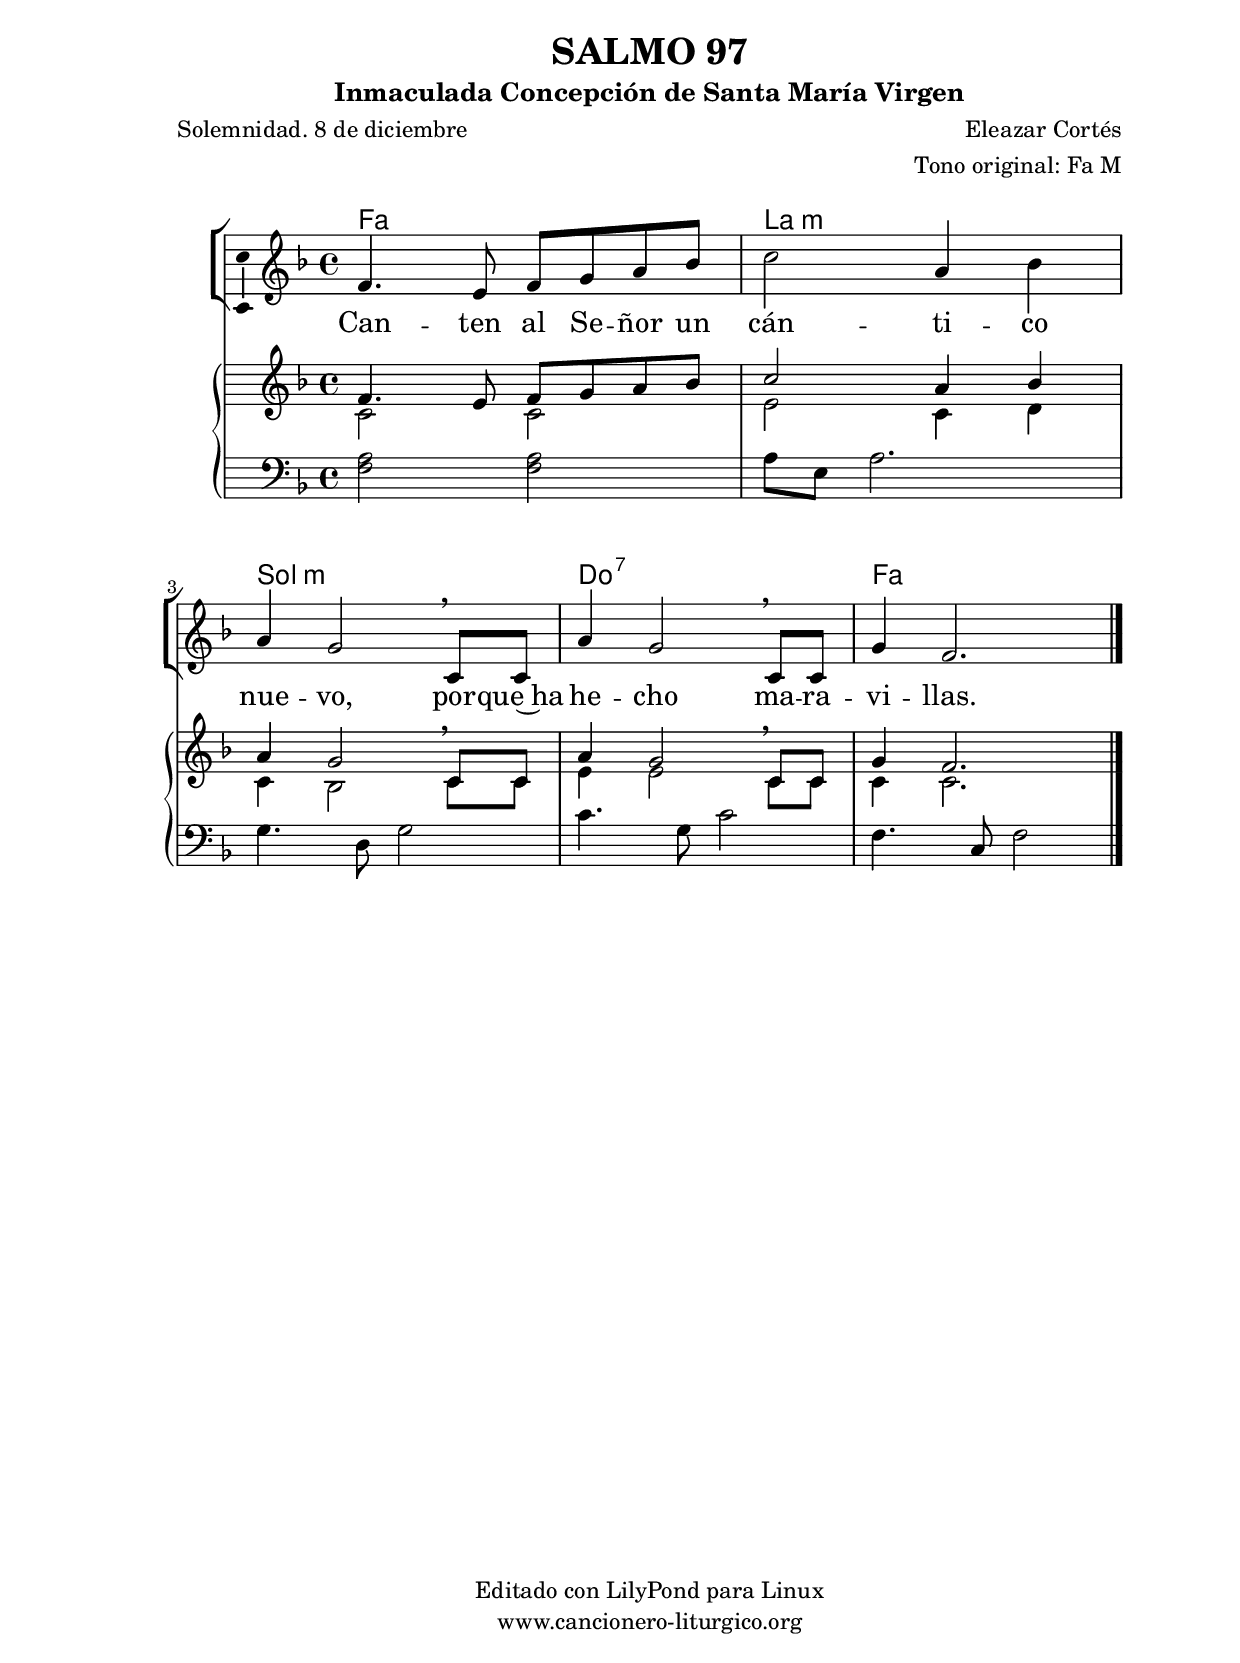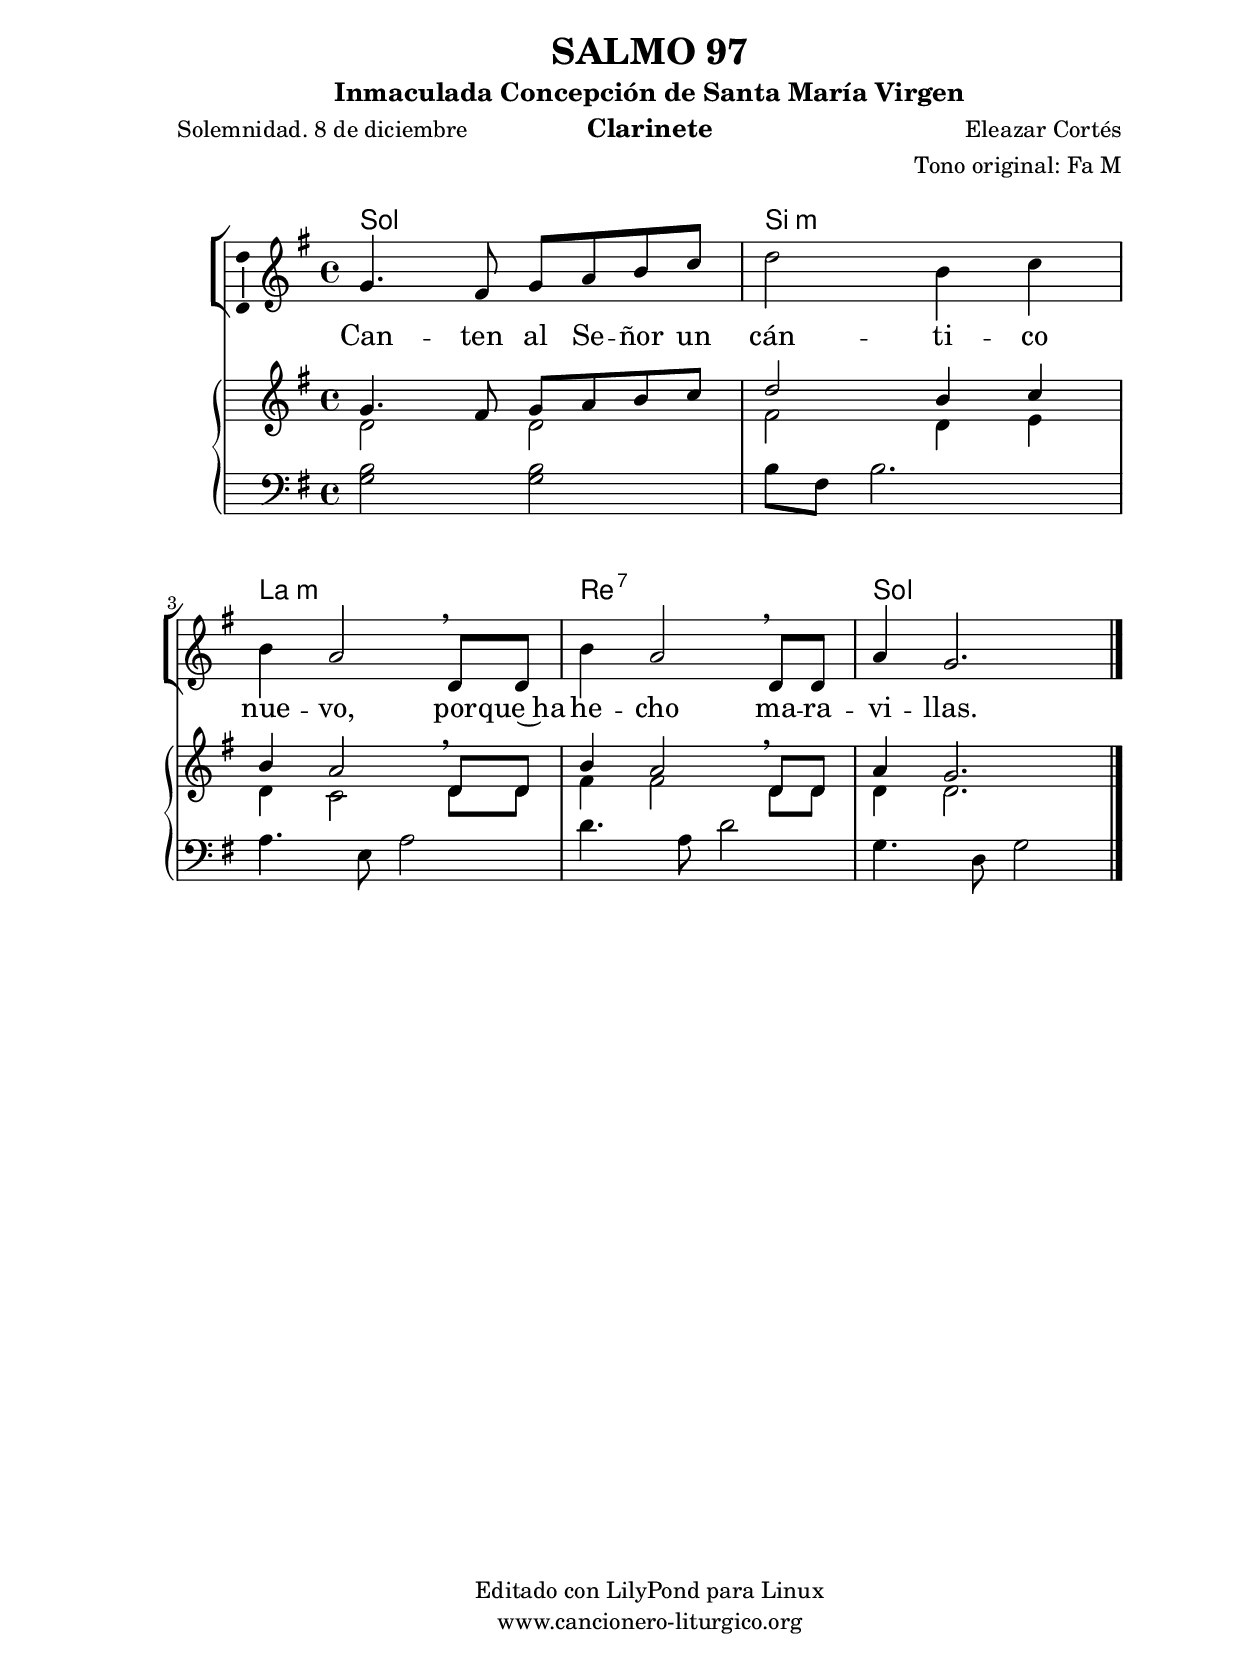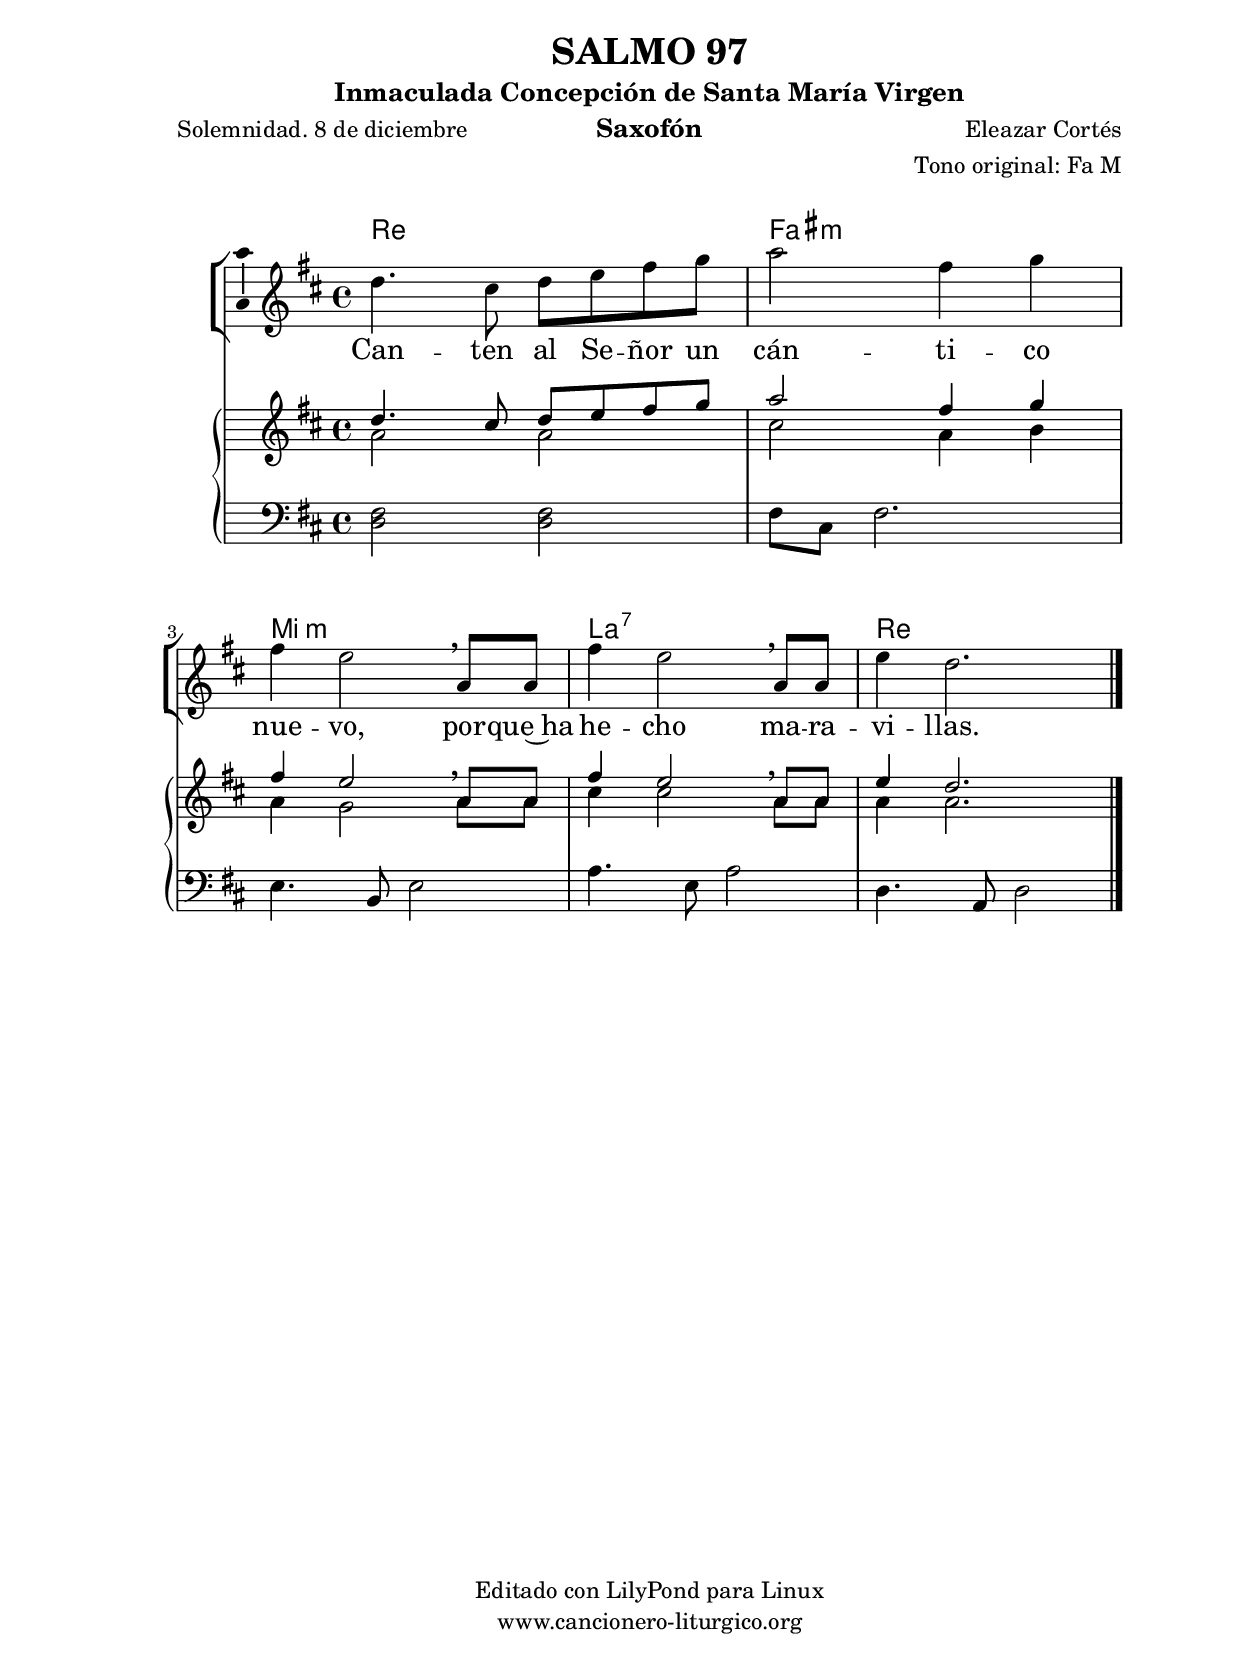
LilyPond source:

%
%para convertir .midi en .wav:
%timidity filename.midi -Ow -o finename.wav
%
%
%Para convertir de .wav a .mp3:
%lame -h -m j filename.wav
%
%
%para escuchar el midi:
%timidity nombrefichero.midi
%


%versión de lilypond para la que se ha escrito esta partitura:
\version "2.16.0"

	%Tamaño papel
	#(set-default-paper-size "a4")
	%Tamaño partitura
	#(set-global-staff-size 20)
	%No responde al pulsar sobre una nota
	#(ly:set-option 'point-and-click #f)

%parámetros del encabezamiento:
\header {
	title = "SALMO 97"
	subtitle = "Inmaculada Concepción de Santa María Virgen"
	composer = "Eleazar Cortés"
	poet = "Solemnidad. 8 de diciembre"
	meter = ""
	arranger = "Tono original: Fa M"
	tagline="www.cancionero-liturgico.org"
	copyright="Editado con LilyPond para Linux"
	}

%parámetros asociados al papel:
\paper  {
	oddHeaderMarkup = \markup {\fill-line { \on-the-fly #not-first-page \fromproperty #'header:title \on-the-fly #not-first-page \fromproperty #'header:composer }}
	evenHeaderMarkup = \markup {\fill-line { \fromproperty #'header:composer \fromproperty #'header:title }}
	#(set-paper-size "a4")
	print-page-number = ##f
	first-page-number = 1
	print-first-page-number = ##f
%	head-separation = 3.0 \cm
	top-margin = 2.0 \cm
	bottom-margin = 0.5\cm
%%%	bottom-margin = -1.0\cm
	left-margin = 3.0 \cm
	line-width = 16.0 \cm 
	indent = 8\mm
	interscoreline = 2.\mm
	between-system-space = 15\mm
%	para que las partituras no llenen la hoja:
	ragged-bottom = ##t
%	idem para la última hoja:
	ragged-last-bottom = ##f
%	para que las partituras llenen el ancho del papel:
	ragged-last = ##f
	after-title-space = 2.5 \cm
%page-count=1
%system-count=8

	%Flexible Vertical Spacing
%	markup-markup-spacing =
%	#'((basic-distance . 15) (minimum-distance . 15) (padding . 3))
	markup-system-spacing =
	#'((basic-distance . 15) (minimum-distance . 15) (padding . 3))
	system-system-spacing =
	#'((basic-distance . 15) (minimum-distance . 15) (padding . 3))
	score-system-spacing =
	#'((basic-distance . 15) (minimum-distance . 15) (padding . 5))
%	top-system-spacing = % header
%	#'((basic-distance . 8) (minimum-distance . 0) (padding . 3))
%	top-markup-spacing =
%	#'((basic-distance . 20) (minimum-distance . 20) (padding . 3))
	last-bottom-spacing = % footer
	#'((basic-distance . 5) (minimum-distance . 5) (padding . 3))
%	score-markup-spacing =
%	#'((basic-distance . 16) (minimum-distance . 13) (padding . 3))

	}


%parámetros que afectan a toda la partitura:
global =  {
	%clave de sol (G):
	\clef G
	%armadura:
%	\transpose f a
	\key f \major
	\tempo 4=108
	\set Score.tempoHideNote = ##t
	}


acordes = {
	\italianChords
	\chordmode {
%	\transpose f a
{

f1 a:m g:m c:7 f

	}
	}
}

melodia = 
%	\transpose f a
{
	\relative c'{
	\time 4/4

f4. e8 f g a bes
c2 a4 bes
a4 g2 \breathe c,8 c
a'4 g2 \breathe c,8 c
g'4 f2.

	\bar "|."
	}
	}


melodiatres = 
%	\transpose e f
{
	\relative c'{
	\time 4/4

<<
\new Voice
{\voiceOne
\stemUp
f4. e8 f g a bes
c2 a4 bes
a4 g2 \breathe c,8 c
a'4 g2 \breathe c,8 c
g'4 f2.
}
\new Voice
{\voiceTwo
\stemDown
c2 c
e2 c4 d
c4 bes2 c8 c
e4 e2 c8 c
c4 c2.
}
>>

	\bar "|."
	}
	}

melodiacuatro = 
%	\transpose e f
{
	\relative c{

%clave de fa (F):
\clef F

	\time 4/4

<f a>2 <f a>
a8 e a2.
g4. d8 g2
c4. g8 c2
f,4. c8 f2

	\bar "|."
	}
	}


texto = \lyricmode {
Can -- ten al Se -- ñor un cán -- ti -- co nue -- vo,
por -- que~ha he -- cho ma -- ra -- vi -- llas.
	}


acordesStaff = \context ChordNames = acordesStaff <<
	\set chordChanges = ##t
	\acordes
	>>


vozStaff = \context Voice = vozStaff
\with {\consists "Ambitus_engraver"}
<<
%	\set Staff.instrumentName = ""
%	\set Staff.shortInstrumentName = ""
%	\set Staff.midiInstrument = #"clarinet"
%	\set Staff.midiInstrument = #"cello"
%	\set Staff.midiInstrument = #"flute"
	\set Staff.midiInstrument = #"electric guitar (jazz)"
%	\set Staff.midiInstrument = #"english horn"
%	\set Staff.midiInstrument = #"violin"
%	\set Staff.midiInstrument = #"glockenspiel"
	\set Staff.midiMinimumVolume = #0.7
	\set Staff.midiMaximumVolume = #0.9
	\global
	\melodia
	>>

voztresStaff = \context Voice = voztresStaff
<<
	\override Staff.StaffSymbol #'staff-space = #(magstep -0.35)
	\set Staff.midiInstrument = #"violin"
	\set Staff.midiMinimumVolume = #0.4
	\set Staff.midiMaximumVolume = #0.5
	\global
	\relative c' \melodiatres
	>>

vozcuatroStaff = \context Voice = vozcuatroStaff
<<
	\override Staff.StaffSymbol #'staff-space = #(magstep -0.35)
	\set Staff.midiInstrument = #"electric bass (finger)"
	\set Staff.midiMinimumVolume = #0.9
	\set Staff.midiMaximumVolume = #0.9
	\global
	\relative c' \melodiacuatro
	>>

textoStaff = \context Lyrics = textoStaff <<
	\lyricsto vozStaff \texto
	>>

\book {
	\score {
<<
		\context ChoirStaff {
			\override StaffGroup.SystemStartBracket #'collapse-height = #1
			\override Score.SystemStartBar #'collapse-height = #1
			<<
			\acordesStaff
			\vozStaff
			\textoStaff
			>>
			}
		\context PianoStaff {
			<<
			\voztresStaff
			\vozcuatroStaff
			>>
			}
>>

		\layout {
	    		\context {
				\Lyrics
				\override LyricText #'font-size = #2
				}
	   		 \context {
				\Score
				%fontSize = #3
				\override StaffSymbol #'staff-space = #(magstep +3)
				%\override Beam #'thickness = #0.55
				%\override SpacingSpanner #'spacing-increment = #1.0
				%\override Slur #'height-limit = #1.5
				}
			}
		}
	\score {
		\unfoldRepeats
		\context ChoirStaff {
			<<
			\acordesStaff
			\vozStaff
			\voztresStaff
			\vozcuatroStaff
			>>
			}
		\midi {
	  		\context {
	  			\Score
				tempoWholesPerMinute = #(ly:make-moment 70 4)
				}
			}
		}
	}

%Partitura para clarinete
#(define output-suffix "C")
\book {
	\header{
		instrument = "Clarinete"
		}
	\score {
\transpose c d
<<
		\context ChoirStaff {
			\override StaffGroup.SystemStartBracket #'collapse-height = #1
			\override Score.SystemStartBar #'collapse-height = #1
			<<
			\acordesStaff
			\vozStaff
			\textoStaff
			>>
			}
		\context PianoStaff {
			<<
			\voztresStaff
			\vozcuatroStaff
			>>
			}
>>

		\layout {
	    		\context {
				\Lyrics
				\override LyricText #'font-size = #2
				}
	   		 \context {
				\Score
				%fontSize = #3
				\override StaffSymbol #'staff-space = #(magstep +3)
				%\override Beam #'thickness = #0.55
				%\override SpacingSpanner #'spacing-increment = #1.0
				%\override Slur #'height-limit = #1.5
				}
			}
		}
	}

%Partitura para saxofón
#(define output-suffix "S")
\book {
	\header{
		instrument = "Saxofón"
		}
	\score {
\transpose c a
<<
		\context ChoirStaff {
			\override StaffGroup.SystemStartBracket #'collapse-height = #1
			\override Score.SystemStartBar #'collapse-height = #1
			<<
			\acordesStaff
			\vozStaff
			\textoStaff
			>>
			}
		\context PianoStaff {
			<<
			\voztresStaff
\transpose a a,
			\vozcuatroStaff
			>>
			}
>>

		\layout {
	    		\context {
				\Lyrics
				\override LyricText #'font-size = #2
				}
	   		 \context {
				\Score
				%fontSize = #3
				\override StaffSymbol #'staff-space = #(magstep +3)
				%\override Beam #'thickness = #0.55
				%\override SpacingSpanner #'spacing-increment = #1.0
				%\override Slur #'height-limit = #1.5
				}
			}
		}
	}

